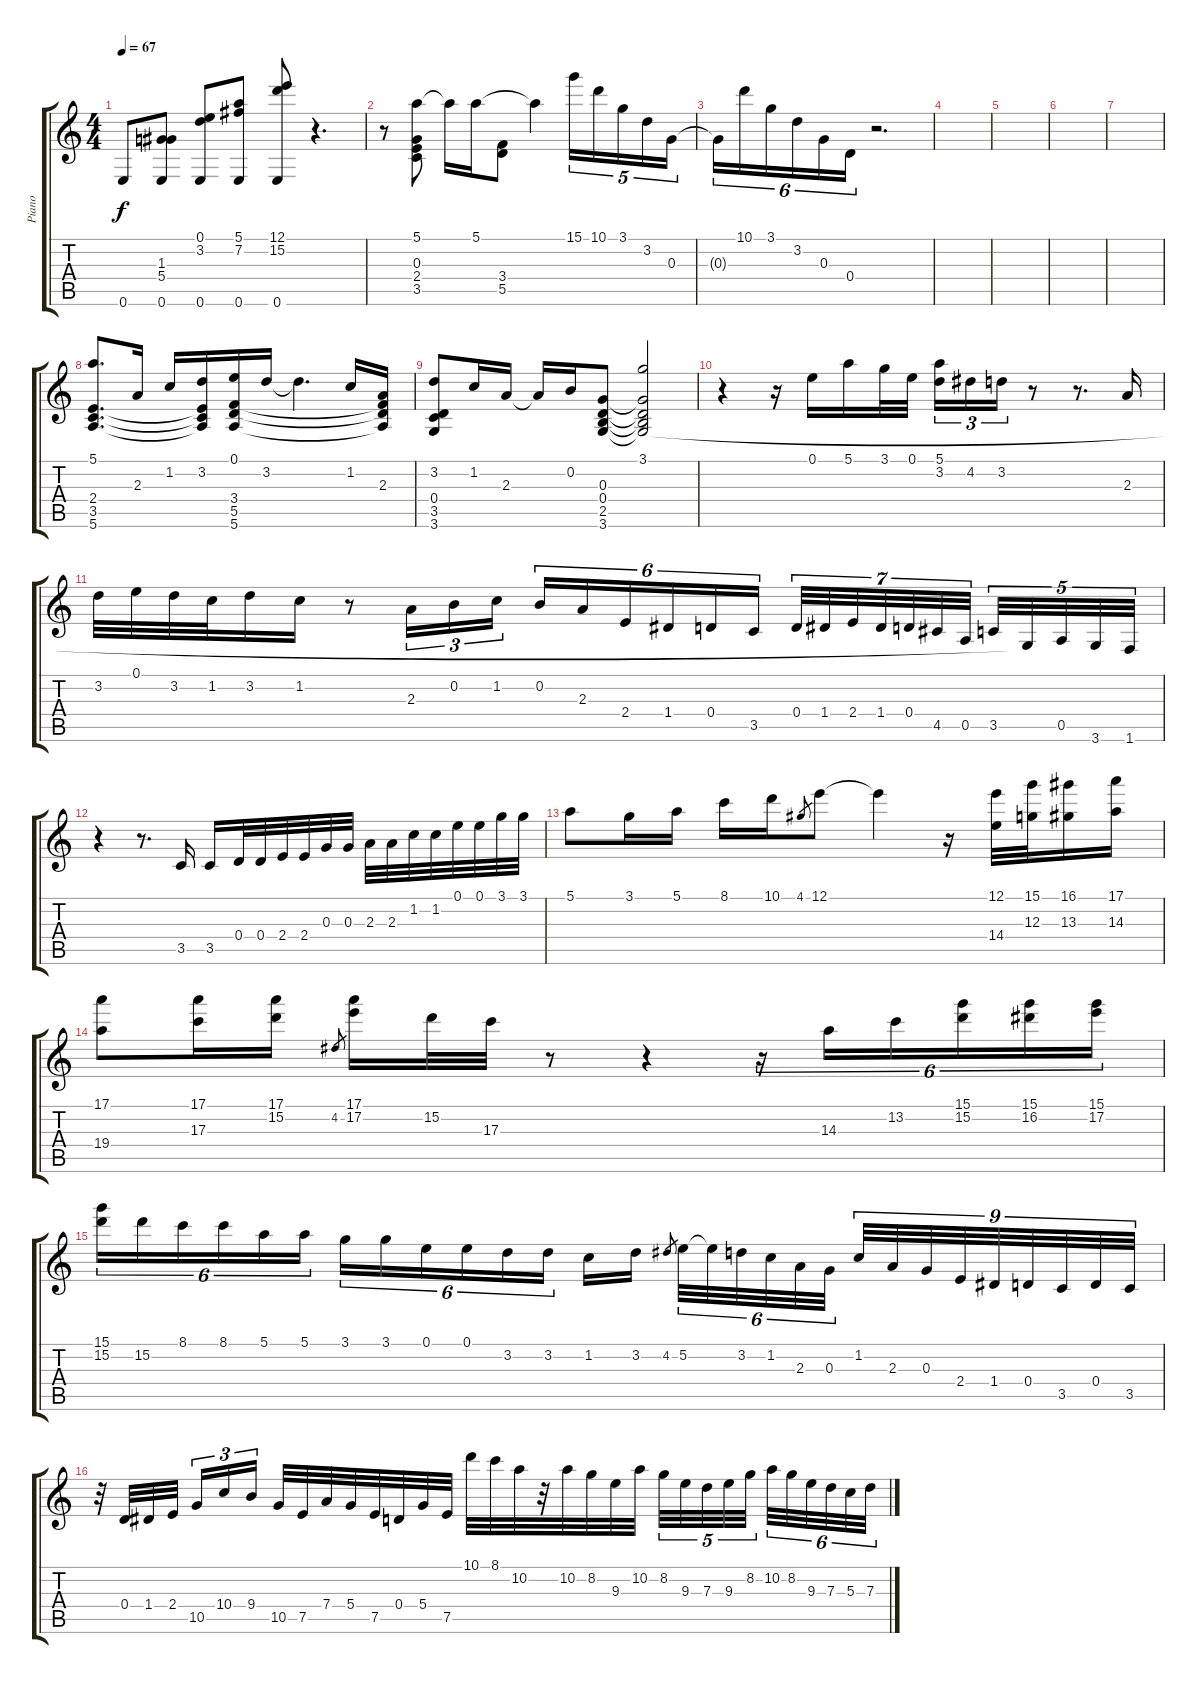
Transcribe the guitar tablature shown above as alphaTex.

\track ("Piano" "Piano") {instrument acousticgrandpiano}
\staff {score tabs}
\tuning (E5 B4 G4 D4 A3 E3) {hide}
\ts (4 4)
\tempo 67
\clef g2
\ks c
0.6.8{dy f} (1.3 5.4 0.6).8 (0.1 3.2 0.6).8 (5.1 7.2 0.6).8 (12.1 15.2 0.6).8 r.4{d} |
r.8 (5.1 0.3 2.4 3.5).8 5.1{t}.16 5.1.16 (3.4 5.5).8 5.1{t}.4 15.1.16{tu (5 4)} 10.1.16{tu (5 4)} 3.1.16{tu (5 4)} 3.2.16{tu (5 4)} 0.3.16{tu (5 4)} |
0.3{t}.16{tu (6 4)} 10.1.16{tu (6 4)} 3.1.16{tu (6 4)} 3.2.16{tu (6 4)} 0.3.16{tu (6 4)} 0.4.16{tu (6 4)} r.2{d} |
|
|
|
|
(5.1 2.4 3.5 5.6).8{d} 2.3.16 1.2.16 (3.2 2.4{t} 3.5{t} 5.6{t}).16 (0.1 3.4 5.5 5.6).16 3.2.16 3.2{t}.4{d} 1.2.16 (2.3 3.4{t} 5.5{t} 5.6{t}).16 |
(3.2 0.4 3.5 3.6).8 1.2.16 2.3.16 2.3{t}.16 0.2.16 (0.3 0.4 2.5 3.6).8 (3.1 0.3{t} 0.4{t} 2.5{t} 3.6{t}).2 |
r.4 r.16 0.1.16 5.1.16 3.1.32 0.1.32 (5.1 3.2).16{tu (3 2)} 4.2.16{tu (3 2)} 3.2.16{tu (3 2)} r.8 r.8{d} 2.3.16 |
3.2.32 0.1.32 3.2.32 1.2.32 3.2.16 1.2.16 r.8 2.3.16{tu (3 2)} 0.2.16{tu (3 2)} 1.2.16{tu (3 2)} 0.2.16{tu (6 4)} 2.3.16{tu (6 4)} 2.4.16{tu (6 4)} 1.4.16{tu (6 4)} 0.4.16{tu (6 4)} 3.5.16{tu (6 4)} 0.4.32{tu (7 4)} 1.4.32{tu (7 4)} 2.4.32{tu (7 4)} 1.4.32{tu (7 4)} 0.4.32{tu (7 4)} 4.5.32{tu (7 4)} 0.5.32{tu (7 4)} 3.5.32{tu (5 4)} 3.6{t}.32{tu (5 4)} 0.5.32{tu (5 4)} 3.6.32{tu (5 4)} 1.6.32{tu (5 4)} |
r.4 r.8{d} 3.5.16 3.5.16 0.4.32 0.4.32 2.4.32 2.4.32 0.3.32 0.3.32 2.3.32 2.3.32 1.2.32 1.2.32 0.1.32 0.1.32 3.1.32 3.1.32 |
5.1.8 3.1.16 5.1.16 8.1.16 10.1.16 4.1.8{gr} 12.1.8 12.1{t}.4 r.16 (12.1 14.4).32 (15.1 12.3).32 (16.1 13.3).16 (17.1 14.3).16 |
(17.1 19.4).8 (17.1 17.3).16 (17.1 15.2).16 4.2.8{gr} (17.1 17.2).16 15.2.32 17.3.32 r.8 r.4 r.16{tu (6 4)} 14.3.16{tu (6 4)} 13.2.16{tu (6 4)} (15.1 15.2).16{tu (6 4)} (15.1 16.2).16{tu (6 4)} (15.1 17.2).16{tu (6 4)} |
(15.1 15.2).16{tu (6 4)} 15.2.16{tu (6 4)} 8.1.16{tu (6 4)} 8.1.16{tu (6 4)} 5.1.16{tu (6 4)} 5.1.16{tu (6 4)} 3.1.16{tu (6 4)} 3.1.16{tu (6 4)} 0.1.16{tu (6 4)} 0.1.16{tu (6 4)} 3.2.16{tu (6 4)} 3.2.16{tu (6 4)} 1.2.16 3.2.16 4.2.8{gr} 5.2.32{tu (6 4)} 5.2{t}.32{tu (6 4)} 3.2.32{tu (6 4)} 1.2.32{tu (6 4)} 2.3.32{tu (6 4)} 0.3.32{tu (6 4)} 1.2.32{tu (9 8)} 2.3.32{tu (9 8)} 0.3.32{tu (9 8)} 2.4.32{tu (9 8)} 1.4.32{tu (9 8)} 0.4.32{tu (9 8)} 3.5.32{tu (9 8)} 0.4.32{tu (9 8)} 3.5.32{tu (9 8)} |
r.32 0.4.32 1.4.32 2.4.32 10.5.16{tu (3 2)} 10.4.16{tu (3 2)} 9.4.16{tu (3 2)} 10.5.32 7.5.32 7.4.32 5.4.32 7.5.32 0.4.32 5.4.32 7.5.32 10.1.32 8.1.32 10.2.32 r.32 10.2.32 8.2.32 9.3.32 10.2.32 8.2.32{tu (5 4)} 9.3.32{tu (5 4)} 7.3.32{tu (5 4)} 9.3.32{tu (5 4)} 8.2.32{tu (5 4)} 10.2.32{tu (6 4)} 8.2.32{tu (6 4)} 9.3.32{tu (6 4)} 7.3.32{tu (6 4)} 5.3.32{tu (6 4)} 7.3.32{tu (6 4)}
